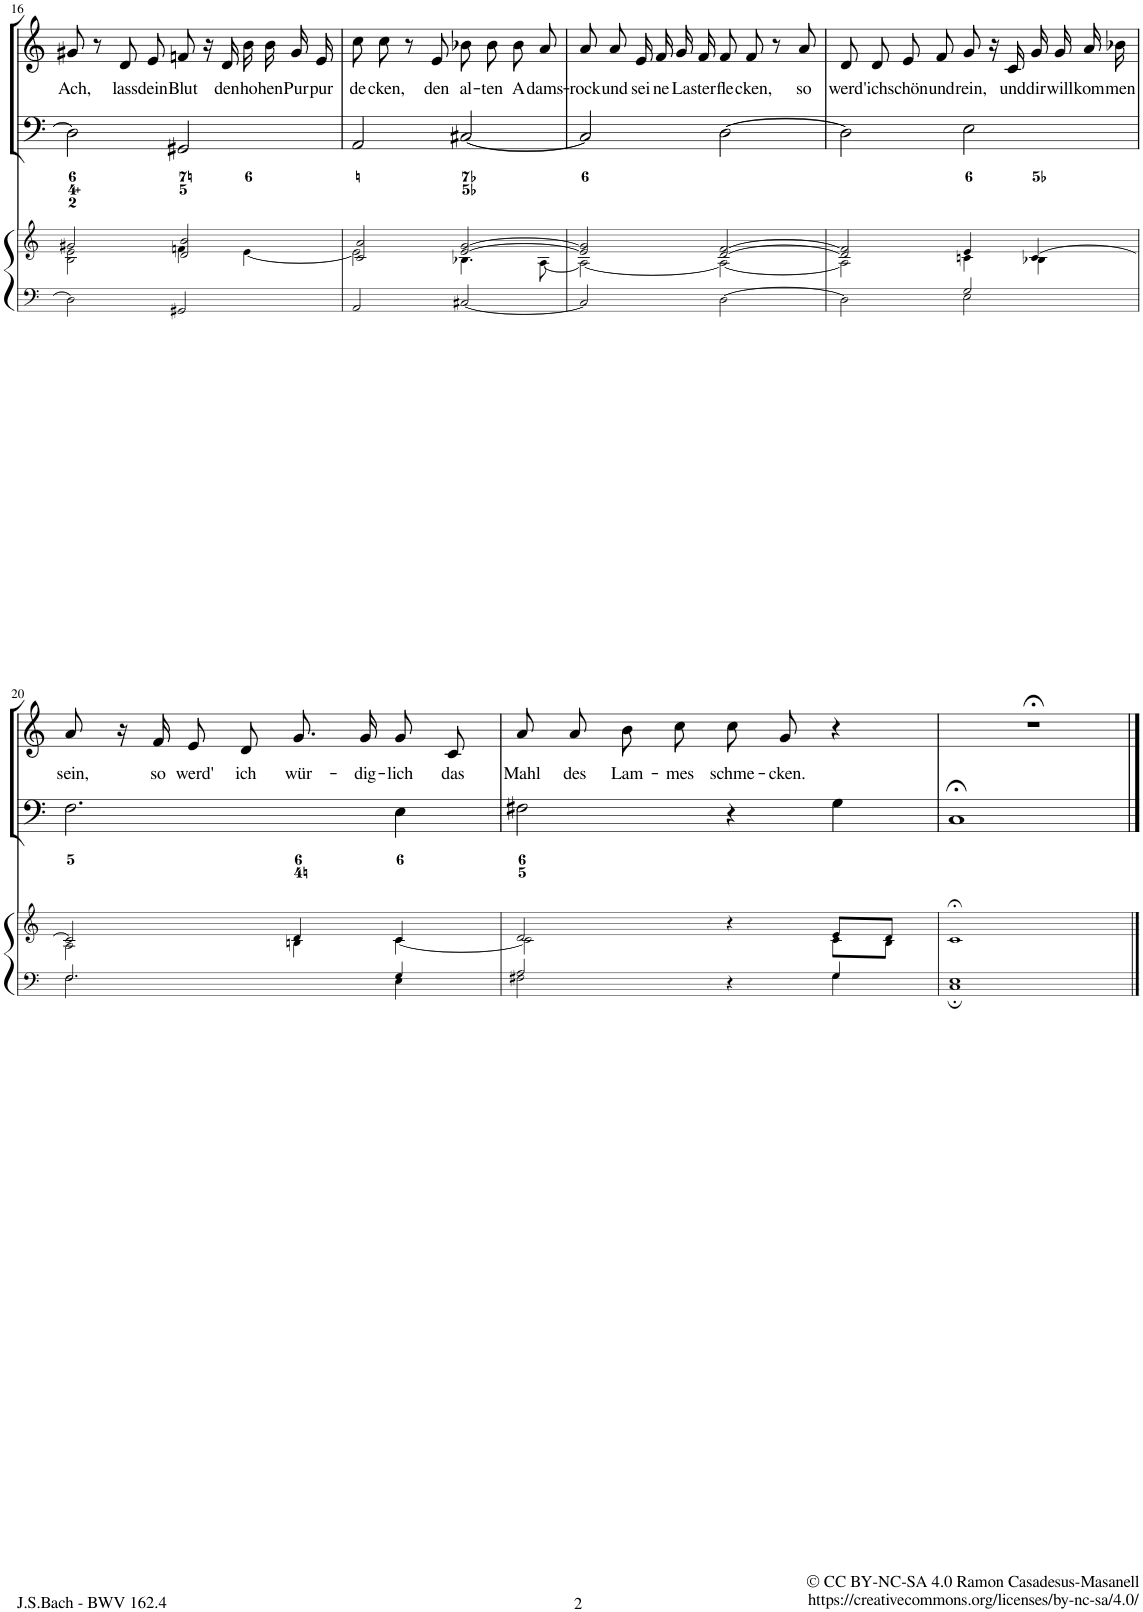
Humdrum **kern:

**kern	**kern	**kern	**kern	**text
*part3	*part3	*part2	*part1	*part1
*staff4	*staff3	*staff2	*staff1	*staff1
*I"Piano reduction	*	*I"Continuo	*I"Alto	*
*I'Pno	*	*	*	*
!!LO:PB:g=z
*clefF4	*clefG2	*clefF4	*clefG2	*
*k[]	*k[]	*k[]	*k[]	*
*M4/4	*M4/4	*M4/4	*M4/4	*
*met(c)	*met(c)	*met(c)	*met(c)	*
=16	=16	=16	=16	=16
*	*^	*	*	*
!	!	!	!	!	!LO:LY:b
2D\]	2g#X/	2B\ 2e\	2D\]	8g#X/	Ach,
.	.	.	.	8r	.
!	!	!	!	!	!LO:LY:b
.	.	.	.	8d/L	lass
!	!	!	!	!	!LO:LY:b
.	.	.	.	8e/J	dein
!	!	!	!	!	!LO:LY:b
2GG#X/	2d/ 2b/	4fn\	2GG#X/	8fn/	Blut
.	.	.	.	16r	.
!	!	!	!	!	!LO:LY:b
.	.	.	.	16d/	den
!	!	!	!	!	!LO:LY:b
.	.	[4e\	.	16b/LL	ho-
!	!	!	!	!	!LO:LY:b
.	.	.	.	16b/J	-hen
!	!	!	!	!	!LO:LY:b
.	.	.	.	16g#/L	Pur-
!	!	!	!	!	!LO:LY:b
.	.	.	.	16e/JJ	-pur
=17	=17	=17	=17	=17	=17
!	!	!	!	!	!LO:LY:b
2AA/	2c/ 2a/	2e\]	2AA/	8cc\L	de-
!	!	!	!	!	!LO:LY:b
.	.	.	.	8cc\J	-cken,
.	.	.	.	8r	.
!	!	!	!	!	!LO:LY:b
.	.	.	.	8e/	den
!	!	!	!	!	!LO:LY:b
[2C#X/	[2e/ [2g/	4.B-X\	[2C#X/	8b-X\L	al-
!	!	!	!	!	!LO:LY:b
.	.	.	.	8b-\J	-ten
!	!	!	!	!	!LO:LY:b
.	.	.	.	8b-/L	A-
!	!	!	!	!	!LO:LY:b
.	.	[8A\	.	8a/J	-dams-
=18	=18	=18	=18	=18	=18
!	!	!	!	!	!LO:LY:b
2C#/]	2e/] 2g/]	2A\_	2C#/]	8a/L	-rock
!	!	!	!	!	!LO:LY:b
.	.	.	.	8a/J	und
!	!	!	!	!	!LO:LY:b
.	.	.	.	16e/LL	sei-
!	!	!	!	!	!LO:LY:b
.	.	.	.	16f/J	-ne
!	!	!	!	!	!LO:LY:b
.	.	.	.	16g/L	La-
!	!	!	!	!	!LO:LY:b
.	.	.	.	16f/JJ	-ster-
!	!	!	!	!	!LO:LY:b
[>2D\	[2d/ [2f/	2A\_	[2D\	8f/L	-fle-
!	!	!	!	!	!LO:LY:b
.	.	.	.	8f/J	-cken,
.	.	.	.	8r	.
!	!	!	!	!	!LO:LY:b
.	.	.	.	8a/	so
=19	=19	=19	=19	=19	=19
*^	*	*	*	*	*
!	!	!	!	!	!	!LO:LY:b
2ryy	2D\]	2d/] 2f/]	2A\]	2D\]	8d/L	werd'
!	!	!	!	!	!	!LO:LY:b
.	.	.	.	.	8d/J	ich
!	!	!	!	!	!	!LO:LY:b
.	.	.	.	.	8e/L	schön
!	!	!	!	!	!	!LO:LY:b
.	.	.	.	.	8f/J	und
!	!	!	!	!	!	!LO:LY:b
2G/	2E\	4e/	4cn\	2E\	8g/	rein,
.	.	.	.	.	16r	.
!	!	!	!	!	!	!LO:LY:b
.	.	.	.	.	16c/	und
!	!	!	!	!	!	!LO:LY:b
.	.	[4c/	4B-X\	.	16g/LL	dir
!	!	!	!	!	!	!LO:LY:b
.	.	.	.	.	16g/J	will-
!	!	!	!	!	!	!LO:LY:b
.	.	.	.	.	16a/L	-kom-
!	!	!	!	!	!	!LO:LY:b
.	.	.	.	.	16b-X/JJ	-men
!!LO:LB:g=z
=20	=20	=20	=20	=20	=20	=20
!	!	!	!	!	!	!LO:LY:b
2.F/	2.F\	2c/]	2A\	2.F\	8a/	sein,
.	.	.	.	.	16r	.
!	!	!	!	!	!	!LO:LY:b
.	.	.	.	.	16f/	so
!	!	!	!	!	!	!LO:LY:b
.	.	.	.	.	8e/L	werd'
!	!	!	!	!	!	!LO:LY:b
.	.	.	.	.	8d/J	ich
!	!	!	!	!	!	!LO:LY:b
.	.	4d/	4Bn\	.	8.g/L	wür-
!	!	!	!	!	!	!LO:LY:b
.	.	.	.	.	16g/Jk	-dig-
!	!	!	!	!	!	!LO:LY:b
4G/	4E\	4c/	[4c\	4E\	8g/L	-lich
!	!	!	!	!	!	!LO:LY:b
.	.	.	.	.	8c/J	das
=21	=21	=21	=21	=21	=21	=21
!	!	!	!	!	!	!LO:LY:b
2A/	2F#X\	2d/	2c\]	2F#X\	8a/L	Mahl
!	!	!	!	!	!	!LO:LY:b
.	.	.	.	.	8a/J	des
!	!	!	!	!	!	!LO:LY:b
.	.	.	.	.	8b\L	Lam-
!	!	!	!	!	!	!LO:LY:b
.	.	.	.	.	8cc\J	-mes
!	!	!	!	!	!	!LO:LY:b
4r	4ryy	4r	4ryy	4r	8cc/L	schme-
!	!	!	!	!	!	!LO:LY:b
.	.	.	.	.	8g/J	-cken.
4G/	4G\	8e/L	8c\L	4G\	4r	.
.	.	8d/J	8B\J	.	.	.
*v	*v	*	*	*	*	*
*	*v	*v	*	*	*
=22	=22	=22	=22	=22
1C; 1E;	1c;<	1C;<	1r;<	.
==	==	==	==	==
*-	*-	*-	*-	*-
